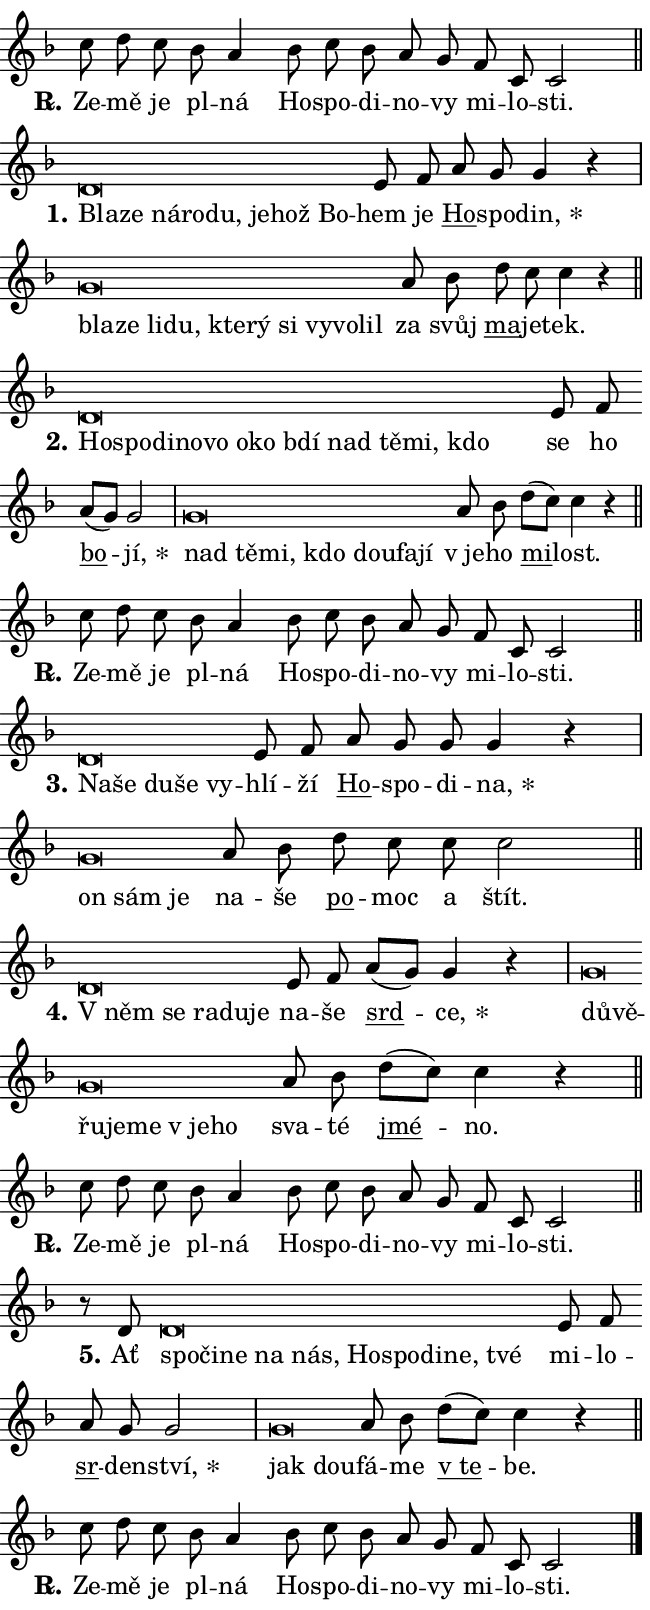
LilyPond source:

\version "2.24.0"
\header { tagline = "" }
\paper {
  indent = 0\cm
  top-margin = 0\cm
  right-margin = 0.13\cm % to fit lyric hyphens
  bottom-margin = 0\cm
  left-margin = 0\cm
  paper-width = 11\cm
  page-breaking = #ly:one-page-breaking
  system-system-spacing.basic-distance = #11
  score-system-spacing.basic-distance = #11
  ragged-last = ##f
}


%% Author: Thomas Morley
%% https://lists.gnu.org/archive/html/lilypond-user/2020-05/msg00002.html
#(define (line-position grob)
"Returns position of @var[grob} in current system:
   @code{'start}, if at first time-step
   @code{'end}, if at last time-step
   @code{'middle} otherwise
"
  (let* ((col (ly:item-get-column grob))
         (ln (ly:grob-object col 'left-neighbor))
         (rn (ly:grob-object col 'right-neighbor))
         (col-to-check-left (if (ly:grob? ln) ln col))
         (col-to-check-right (if (ly:grob? rn) rn col))
         (break-dir-left
           (and
             (ly:grob-property col-to-check-left 'non-musical #f)
             (ly:item-break-dir col-to-check-left)))
         (break-dir-right
           (and
             (ly:grob-property col-to-check-right 'non-musical #f)
             (ly:item-break-dir col-to-check-right))))
        (cond ((eqv? 1 break-dir-left) 'start)
              ((eqv? -1 break-dir-right) 'end)
              (else 'middle))))

#(define (tranparent-at-line-position vctor)
  (lambda (grob)
  "Relying on @code{line-position} select the relevant enry from @var{vctor}.
Used to determine transparency,"
    (case (line-position grob)
      ((end) (not (vector-ref vctor 0)))
      ((middle) (not (vector-ref vctor 1)))
      ((start) (not (vector-ref vctor 2))))))

noteHeadBreakVisibility =
#(define-music-function (break-visibility)(vector?)
"Makes @code{NoteHead}s transparent relying on @var{break-visibility}"
#{
  \override NoteHead.transparent =
    #(tranparent-at-line-position break-visibility)
#})

#(define delete-ledgers-for-transparent-note-heads
  (lambda (grob)
    "Reads whether a @code{NoteHead} is transparent.
If so this @code{NoteHead} is removed from @code{'note-heads} from
@var{grob}, which is supposed to be @code{LedgerLineSpanner}.
As a result ledgers are not printed for this @code{NoteHead}"
    (let* ((nhds-array (ly:grob-object grob 'note-heads))
           (nhds-list
             (if (ly:grob-array? nhds-array)
                 (ly:grob-array->list nhds-array)
                 '()))
           ;; Relies on the transparent-property being done before
           ;; Staff.LedgerLineSpanner.after-line-breaking is executed.
           ;; This is fragile ...
           (to-keep
             (remove
               (lambda (nhd)
                 (ly:grob-property nhd 'transparent #f))
               nhds-list)))
      ;; TODO find a better method to iterate over grob-arrays, similiar
      ;; to filter/remove etc for lists
      ;; For now rebuilt from scratch
      (set! (ly:grob-object grob 'note-heads)  '())
      (for-each
        (lambda (nhd)
          (ly:pointer-group-interface::add-grob grob 'note-heads nhd))
        to-keep))))

squashNotes = {
  \override NoteHead.X-extent = #'(-0.2 . 0.2)
  \override NoteHead.Y-extent = #'(-0.75 . 0)
  \override NoteHead.stencil =
    #(lambda (grob)
       (let ((pos (ly:grob-property grob 'staff-position)))
         (begin
           (if (< pos -7) (display "ERROR: Lower brevis then expected\n") (display ""))
           (if (<= pos -6) ly:text-interface::print ly:note-head::print))))
}
unSquashNotes = {
  \revert NoteHead.X-extent
  \revert NoteHead.Y-extent
  \revert NoteHead.stencil
}

hideNotes = \noteHeadBreakVisibility #begin-of-line-visible
unHideNotes = \noteHeadBreakVisibility #all-visible

% work-around for resetting accidentals
% https://lilypond.org/doc/v2.23/Documentation/notation/displaying-rhythms#unmetered-music
cadenzaMeasure = {
  \cadenzaOff
  \partial 1024 s1024
  \cadenzaOn
}

#(define-markup-command (accent layout props text) (markup?)
  "Underline accented syllable"
  (interpret-markup layout props
    #{\markup \override #'(offset . 4.3) \underline { #text }#}))

responsum = \markup \concat {
  "R" \hspace #-1.05 \path #0.1 #'((moveto 0 0.07) (lineto 0.9 0.8)) \hspace #0.05 "."
}

spaceSize = #0.6828661417322834 % exact space size for TeX Gyre Schola

\layout {
  \context {
    \Staff
    \remove "Time_signature_engraver"
    \override LedgerLineSpanner.after-line-breaking = #delete-ledgers-for-transparent-note-heads
  }
  \context {
    \Lyrics {
      \override LyricSpace.minimum-distance = \spaceSize
      \override LyricText.font-name = #"TeX Gyre Schola"
      \override LyricText.font-size = 1
      \override StanzaNumber.font-name = #"TeX Gyre Schola Bold"
      \override StanzaNumber.font-size = 1
    }
  }
  \context {
    \Score 
    \override NoteHead.text =
      #(lambda (grob) 
        (let ((pos (ly:grob-property grob 'staff-position)))
          #{\markup {
            \combine
              \halign #-0.55 \raise #(if (= pos -6) 0 0.5) \override #'(thickness . 2) \draw-line #'(3.2 . 0)
              \musicglyph "noteheads.sM1"
          }#}))
  }
}

% magnetic-lyrics.ily
%
%   written by
%     Jean Abou Samra <jean@abou-samra.fr>
%     Werner Lemberg <wl@gnu.org>
%
%   adapted by
%     Jiri Hon <jiri.hon@gmail.com>
%
% Version 2022-Apr-15

% https://www.mail-archive.com/lilypond-user@gnu.org/msg149350.html

#(define (Left_hyphen_pointer_engraver context)
   "Collect syllable-hyphen-syllable occurrences in lyrics and store
them in properties.  This engraver only looks to the left.  For
example, if the lyrics input is @code{foo -- bar}, it does the
following.

@itemize @bullet
@item
Set the @code{text} property of the @code{LyricHyphen} grob between
@q{foo} and @q{bar} to @code{foo}.

@item
Set the @code{left-hyphen} property of the @code{LyricText} grob with
text @q{foo} to the @code{LyricHyphen} grob between @q{foo} and
@q{bar}.
@end itemize

Use this auxiliary engraver in combination with the
@code{lyric-@/text::@/apply-@/magnetic-@/offset!} hook."
   (let ((hyphen #f)
         (text #f))
     (make-engraver
      (acknowledgers
       ((lyric-syllable-interface engraver grob source-engraver)
        (set! text grob)))
      (end-acknowledgers
       ((lyric-hyphen-interface engraver grob source-engraver)
        ;(when (not (grob::has-interface grob 'lyric-space-interface))
          (set! hyphen grob)));)
      ((stop-translation-timestep engraver)
       (when (and text hyphen)
         (ly:grob-set-object! text 'left-hyphen hyphen))
       (set! text #f)
       (set! hyphen #f)))))

#(define (lyric-text::apply-magnetic-offset! grob)
   "If the space between two syllables is less than the value in
property @code{LyricText@/.details@/.squash-threshold}, move the right
syllable to the left so that it gets concatenated with the left
syllable.

Use this function as a hook for
@code{LyricText@/.after-@/line-@/breaking} if the
@code{Left_@/hyphen_@/pointer_@/engraver} is active."
   (let ((hyphen (ly:grob-object grob 'left-hyphen #f)))
     (when hyphen
       (let ((left-text (ly:spanner-bound hyphen LEFT)))
         (when (grob::has-interface left-text 'lyric-syllable-interface)
           (let* ((common (ly:grob-common-refpoint grob left-text X))
                  (this-x-ext (ly:grob-extent grob common X))
                  (left-x-ext
                   (begin
                     ;; Trigger magnetism for left-text.
                     (ly:grob-property left-text 'after-line-breaking)
                     (ly:grob-extent left-text common X)))
                  ;; `delta` is the gap width between two syllables.
                  (delta (- (interval-start this-x-ext)
                            (interval-end left-x-ext)))
                  (details (ly:grob-property grob 'details))
                  (threshold (assoc-get 'squash-threshold details 0.2)))
             (when (< delta threshold)
               (let* (;; We have to manipulate the input text so that
                      ;; ligatures crossing syllable boundaries are not
                      ;; disabled.  For languages based on the Latin
                      ;; script this is essentially a beautification.
                      ;; However, for non-Western scripts it can be a
                      ;; necessity.
                      (lt (ly:grob-property left-text 'text))
                      (rt (ly:grob-property grob 'text))
                      (is-space (grob::has-interface hyphen 'lyric-space-interface))
                      (space (if is-space " " ""))
                      (extra-delta (if is-space spaceSize 0))
                      ;; Append new syllable.
                      (ltrt-space (if (and (string? lt) (string? rt))
                                (string-append lt space rt)
                                (make-concat-markup (list lt space rt))))
                      ;; Right-align `ltrt` to the right side.
                      (ltrt-space-markup (grob-interpret-markup
                               grob
                               (make-translate-markup
                                (cons (interval-length this-x-ext) 0)
                                (make-right-align-markup ltrt-space)))))
                 (begin
                   ;; Don't print `left-text`.
                   (ly:grob-set-property! left-text 'stencil #f)
                   ;; Set text and stencil (which holds all collected
                   ;; syllables so far) and shift it to the left.
                   (ly:grob-set-property! grob 'text ltrt-space)
                   (ly:grob-set-property! grob 'stencil ltrt-space-markup)
                   (ly:grob-translate-axis! grob (- (- delta extra-delta)) X))))))))))


#(define (lyric-hyphen::displace-bounds-first grob)
   ;; Make very sure this callback isn't triggered too early.
   (let ((left (ly:spanner-bound grob LEFT))
         (right (ly:spanner-bound grob RIGHT)))
     (ly:grob-property left 'after-line-breaking)
     (ly:grob-property right 'after-line-breaking)
     (ly:lyric-hyphen::print grob)))

squashThreshold = #0.4

\layout {
  \context {
    \Lyrics
    \consists #Left_hyphen_pointer_engraver
    \override LyricText.after-line-breaking =
      #lyric-text::apply-magnetic-offset!
    \override LyricHyphen.stencil = #lyric-hyphen::displace-bounds-first
    \override LyricText.details.squash-threshold = \squashThreshold
    \override LyricHyphen.minimum-distance = 0
    \override LyricHyphen.minimum-length = \squashThreshold
  }
}

squashText = \override LyricText.details.squash-threshold = 9999
unSquashText = \override LyricText.details.squash-threshold = \squashThreshold

leftText = \override LyricText.self-alignment-X = #LEFT
unLeftText = \revert LyricText.self-alignment-X

starOffset = #(lambda (grob) 
                (let ((x_offset (ly:self-alignment-interface::aligned-on-x-parent grob)))
                  (if (= x_offset 0) 0 (+ x_offset 1.2))))

star = #(define-music-function (syllable)(string?)
"Append star separator at the end of a syllable"
#{
  \once \override LyricText.X-offset = #starOffset
  \lyricmode { \markup {
    #syllable
    \override #'((font-name . "TeX Gyre Schola Bold")) \hspace #0.2 \lower #0.65 \larger "*"
  } }
#})

starAccent = #(define-music-function (syllable)(string?)
"Append star separator at the end of a syllable and make accent"
#{
  \once \override LyricText.X-offset = #starOffset
  \lyricmode { \markup {
    \accent #syllable
    \override #'((font-name . "TeX Gyre Schola Bold")) \hspace #0.2 \lower #0.65 \larger "*"
  } }
#})

breath = #(define-music-function (syllable)(string?)
"Append breathing indicator at the end of a syllable"
#{
  \lyricmode { \markup { #syllable "+" } }
#})

optionalBreath = #(define-music-function (syllable)(string?)
"Append optional breathing indicator at the end of a syllable"
#{
  \lyricmode { \markup { #syllable "(+)" } }
#})


\score {
    <<
        \new Voice = "melody" { \cadenzaOn \key f \major \relative { c''8 d c bes a4 \bar "" bes8 c bes \bar "" a g \bar "" f c c2 \cadenzaMeasure \bar "||" \break } }
        \new Lyrics \lyricsto "melody" { \lyricmode { \set stanza = \responsum
Ze -- mě je pl -- ná Ho -- spo -- di -- no -- vy mi -- lo -- sti. } }
    >>
    \layout {}
}

\score {
    <<
        \new Voice = "melody" { \cadenzaOn \key f \major \relative { \squashNotes d'\breve*1/16 \hideNotes \breve*1/16 \bar "" \breve*1/16 \bar "" \breve*1/16 \bar "" \breve*1/16 \bar "" \breve*1/16 \bar "" \breve*1/16 \breve*1/16 \bar "" \unHideNotes \unSquashNotes e8 f \bar "" a g g4 r \cadenzaMeasure \bar "|" \squashNotes g\breve*1/16 \hideNotes \breve*1/16 \bar "" \breve*1/16 \bar "" \breve*1/16 \bar "" \breve*1/16 \bar "" \breve*1/16 \bar "" \breve*1/16 \bar "" \breve*1/16 \bar "" \breve*1/16 \breve*1/16 \bar "" \unHideNotes \unSquashNotes a8 bes \bar "" d c c4 r \cadenzaMeasure \bar "||" \break } }
        \new Lyrics \lyricsto "melody" { \lyricmode { \set stanza = "1."
\leftText Bla -- \squashText ze ná -- ro -- du, je -- hož Bo -- \unLeftText \unSquashText hem je \markup \accent Ho -- spo -- \star din, \leftText bla -- \squashText ze li -- du, kte -- rý si vy -- vo -- lil \unLeftText \unSquashText za svůj \markup \accent ma -- je -- tek. } }
    >>
    \layout {}
}

\score {
    <<
        \new Voice = "melody" { \cadenzaOn \key f \major \relative { \squashNotes d'\breve*1/16 \hideNotes \breve*1/16 \bar "" \breve*1/16 \bar "" \breve*1/16 \bar "" \breve*1/16 \bar "" \breve*1/16 \bar "" \breve*1/16 \bar "" \breve*1/16 \bar "" \breve*1/16 \bar "" \breve*1/16 \bar "" \breve*1/16 \breve*1/16 \bar "" \unHideNotes \unSquashNotes e8 f \bar "" a[( g)] g2 \cadenzaMeasure \bar "|" \squashNotes g\breve*1/16 \hideNotes \breve*1/16 \bar "" \breve*1/16 \bar "" \breve*1/16 \bar "" \breve*1/16 \bar "" \breve*1/16 \breve*1/16 \bar "" \unHideNotes \unSquashNotes a8 bes \bar "" d[( c)] c4 r \cadenzaMeasure \bar "||" \break } }
        \new Lyrics \lyricsto "melody" { \lyricmode { \set stanza = "2."
\leftText Ho -- \squashText spo -- di -- no -- vo o -- ko bdí nad tě -- mi, kdo \unLeftText \unSquashText se ho \markup \accent bo -- \star jí, \leftText nad \squashText tě -- mi, kdo dou -- fa -- jí \unLeftText \unSquashText "v je" -- ho \markup \accent mi -- lost. } }
    >>
    \layout {}
}

\score {
    <<
        \new Voice = "melody" { \cadenzaOn \key f \major \relative { c''8 d c bes a4 \bar "" bes8 c bes \bar "" a g \bar "" f c c2 \cadenzaMeasure \bar "||" \break } }
        \new Lyrics \lyricsto "melody" { \lyricmode { \set stanza = \responsum
Ze -- mě je pl -- ná Ho -- spo -- di -- no -- vy mi -- lo -- sti. } }
    >>
    \layout {}
}

\score {
    <<
        \new Voice = "melody" { \cadenzaOn \key f \major \relative { \squashNotes d'\breve*1/16 \hideNotes \breve*1/16 \bar "" \breve*1/16 \bar "" \breve*1/16 \breve*1/16 \bar "" \unHideNotes \unSquashNotes e8 f \bar "" a g g g4 r \cadenzaMeasure \bar "|" \squashNotes g\breve*1/16 \hideNotes \breve*1/16 \breve*1/16 \bar "" \unHideNotes \unSquashNotes a8 bes \bar "" d c c c2 \cadenzaMeasure \bar "||" \break } }
        \new Lyrics \lyricsto "melody" { \lyricmode { \set stanza = "3."
\leftText Na -- \squashText še du -- še vy -- \unLeftText \unSquashText hlí -- ží \markup \accent Ho -- spo -- di -- \star na, \leftText on \squashText sám je \unLeftText \unSquashText na -- še \markup \accent po -- moc a štít. } }
    >>
    \layout {}
}

\score {
    <<
        \new Voice = "melody" { \cadenzaOn \key f \major \relative { \squashNotes d'\breve*1/16 \hideNotes \breve*1/16 \bar "" \breve*1/16 \bar "" \breve*1/16 \breve*1/16 \bar "" \unHideNotes \unSquashNotes e8 f \bar "" a[( g)] g4 r \cadenzaMeasure \bar "|" \squashNotes g\breve*1/16 \hideNotes \breve*1/16 \bar "" \breve*1/16 \bar "" \breve*1/16 \bar "" \breve*1/16 \bar "" \breve*1/16 \breve*1/16 \bar "" \unHideNotes \unSquashNotes a8 bes \bar "" d[( c)] c4 r \cadenzaMeasure \bar "||" \break } }
        \new Lyrics \lyricsto "melody" { \lyricmode { \set stanza = "4."
\leftText "V něm" \squashText se ra -- du -- je \unLeftText \unSquashText na -- še \markup \accent srd -- \star ce, \leftText dů -- \squashText vě -- řu -- je -- me "v je" -- ho \unLeftText \unSquashText sva -- té \markup \accent jmé -- no. } }
    >>
    \layout {}
}

\score {
    <<
        \new Voice = "melody" { \cadenzaOn \key f \major \relative { c''8 d c bes a4 \bar "" bes8 c bes \bar "" a g \bar "" f c c2 \cadenzaMeasure \bar "||" \break } }
        \new Lyrics \lyricsto "melody" { \lyricmode { \set stanza = \responsum
Ze -- mě je pl -- ná Ho -- spo -- di -- no -- vy mi -- lo -- sti. } }
    >>
    \layout {}
}

\score {
    <<
        \new Voice = "melody" { \cadenzaOn \key f \major \relative { r8 d'8 \squashNotes d\breve*1/16 \hideNotes \breve*1/16 \bar "" \breve*1/16 \bar "" \breve*1/16 \bar "" \breve*1/16 \bar "" \breve*1/16 \bar "" \breve*1/16 \bar "" \breve*1/16 \bar "" \breve*1/16 \breve*1/16 \bar "" \unHideNotes \unSquashNotes e8 f \bar "" a g g2 \cadenzaMeasure \bar "|" \squashNotes g\breve*1/16 \hideNotes \breve*1/16 \bar "" \unHideNotes \unSquashNotes a8 bes \bar "" d[( c)] c4 r \cadenzaMeasure \bar "||" \break } }
        \new Lyrics \lyricsto "melody" { \lyricmode { \set stanza = "5."
Ať \leftText spo -- \squashText či -- ne na nás, Ho -- spo -- di -- ne, tvé \unLeftText \unSquashText mi -- lo -- \markup \accent sr -- den -- \star ství, \leftText jak \squashText dou -- \unLeftText \unSquashText fá -- me \markup \accent "v te" -- be. } }
    >>
    \layout {}
}

\score {
    <<
        \new Voice = "melody" { \cadenzaOn \key f \major \relative { c''8 d c bes a4 \bar "" bes8 c bes \bar "" a g \bar "" f c c2 \cadenzaMeasure \bar "||" \break } \bar "|." }
        \new Lyrics \lyricsto "melody" { \lyricmode { \set stanza = \responsum
Ze -- mě je pl -- ná Ho -- spo -- di -- no -- vy mi -- lo -- sti. } }
    >>
    \layout {}
}
